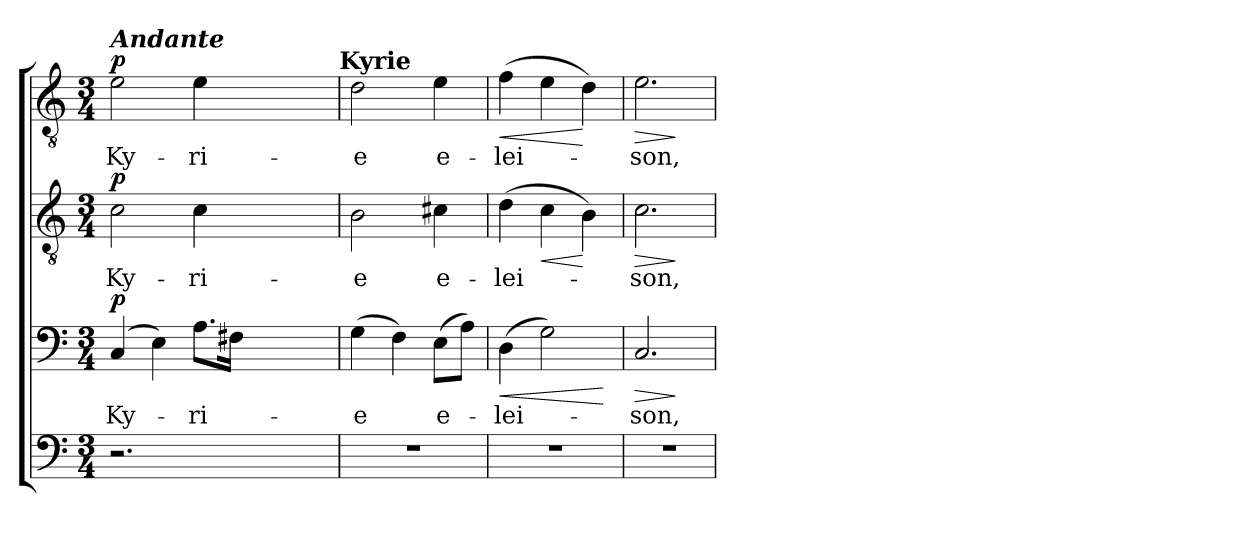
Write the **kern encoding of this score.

**kern	**kern	**text	**dynam	**kern	**text	**dynam	**kern	**text	**dynam
*part4	*part3	*part3	*part3	*part2	*part2	*part2	*part1	*part1	*part1
*staff4	*staff3	*staff3	*staff3	*staff2	*staff2	*staff2	*staff1	*staff1	*staff1
*clefF4	*clefF4	*	*	*clefGv2	*	*	*clefGv2	*	*
*k[]	*k[]	*	*	*k[]	*	*	*k[]	*	*
*C:	*C:	*	*	*C:	*	*	*C:	*	*
*M3/4	*M3/4	*	*	*M3/4	*	*	*M3/4	*	*
=1	=1	=1	=1	=1	=1	=1	=1	=1	=1
!	!	!	!	!	!	!	!LO:TX:a:Bi:t=Andante	!	!
!	!	!LO:LY:b	!LO:DY:a	!	!LO:LY:b	!LO:DY:a	!	!LO:LY:b	!LO:DY:a
2.r	(4C/	Ky-	p	2c\	Ky-	p	2e\	Ky-	p
.	4E\)	.	.	.	.	.	.	.	.
!	!	!LO:LY:b	!	!	!LO:LY:b	!	!	!LO:LY:b	!
.	8.A\L	-ri-	.	4c\	-ri-	.	4e\	-ri-	.
.	16F#X\Jk	.	.	.	.	.	.	.	.
2...ryy	2...ryy	.	.	2...ryy	.	.	2...ryy	.	.
!	!	!	!	!	!	!	!LO:TX:a:B:t=Kyrie	!	!
=2	=2	=2	=2	=2	=2	=2	=2	=2	=2
!	!	!LO:LY:b	!	!	!LO:LY:b	!	!	!LO:LY:b	!
2.r	(>4G\	-e	.	2B\	-e	.	2d\	-e	.
.	4F\)	.	.	.	.	.	.	.	.
!	!	!LO:LY:b	!	!	!LO:LY:b	!	!	!LO:LY:b	!
.	(>8E\L	e-	.	4c#X\	e-	.	4e\	e-	.
.	8A\J)	.	.	.	.	.	.	.	.
=3	=3	=3	=3	=3	=3	=3	=3	=3	=3
!	!	!LO:LY:b	!LO:HP:b	!	!LO:LY:b	!	!	!LO:LY:b	!LO:HP:b
2.r	(>4D\	-lei-	<	(>4d\	-lei-	.	(>4f\	-lei-	<
!	!	!	!	!	!	!LO:HP:b	!	!	!
.	2G\)	.	.	4c\	.	<	4e\	.	.
.	.	.	.	4B\)	.	[	4d\)	.	[
.	.	.	[	.	.	.	.	.	.
=4	=4	=4	=4	=4	=4	=4	=4	=4	=4
!	!	!LO:LY:b	!LO:HP:b	!	!LO:LY:b	!LO:HP:b	!	!LO:LY:b	!LO:HP:b
2.r	2.C/	-son,	>	2.c\	-son,	>	2.e\	-son,	>
.	.	.	]	.	.	]	.	.	]
=	=	=	=	=	=	=	=	=	=
*-	*-	*-	*-	*-	*-	*-	*-	*-	*-
